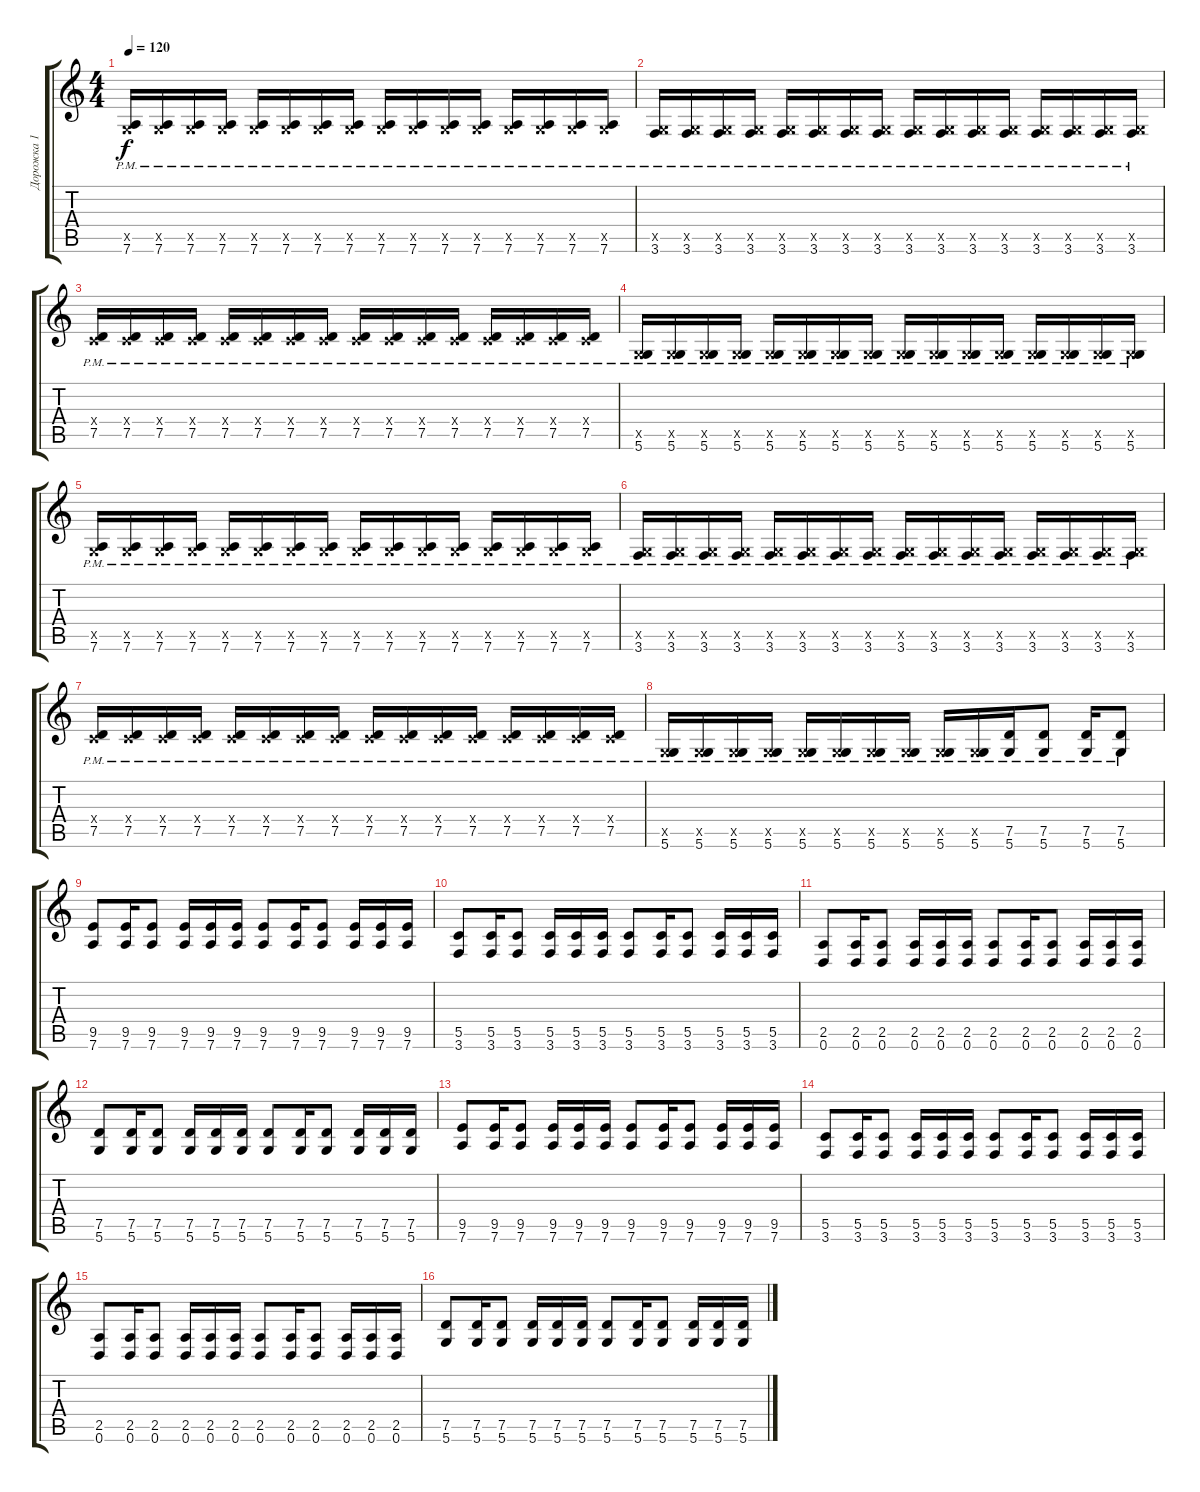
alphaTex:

\track ("Дорожка 1" "Дорожка 1") {instrument overdrivenguitar}
\staff {score tabs}
\tuning (D4 A3 F3 C3 G2 D2) {hide}
\ts (4 4)
\tempo 120
\clef g2
\ks c
(0.5{x} 7.6{pm}).16{dy f} (0.5{x} 7.6{pm}).16 (0.5{x} 7.6{pm}).16 (0.5{x} 7.6{pm}).16 (0.5{x} 7.6{pm}).16 (0.5{x} 7.6{pm}).16 (0.5{x} 7.6{pm}).16 (0.5{x} 7.6{pm}).16 (0.5{x} 7.6{pm}).16 (0.5{x} 7.6{pm}).16 (0.5{x} 7.6{pm}).16 (0.5{x} 7.6{pm}).16 (0.5{x} 7.6{pm}).16 (0.5{x} 7.6{pm}).16 (0.5{x} 7.6{pm}).16 (0.5{x} 7.6{pm}).16 |
(0.5{x} 3.6{pm}).16 (0.5{x} 3.6{pm}).16 (0.5{x} 3.6{pm}).16 (0.5{x} 3.6{pm}).16 (0.5{x} 3.6{pm}).16 (0.5{x} 3.6{pm}).16 (0.5{x} 3.6{pm}).16 (0.5{x} 3.6{pm}).16 (0.5{x} 3.6{pm}).16 (0.5{x} 3.6{pm}).16 (0.5{x} 3.6{pm}).16 (0.5{x} 3.6{pm}).16 (0.5{x} 3.6{pm}).16 (0.5{x} 3.6{pm}).16 (0.5{x} 3.6{pm}).16 (0.5{x} 3.6{pm}).16 |
(0.4{x} 7.5{pm}).16 (0.4{x} 7.5{pm}).16 (0.4{x} 7.5{pm}).16 (0.4{x} 7.5{pm}).16 (0.4{x} 7.5{pm}).16 (0.4{x} 7.5{pm}).16 (0.4{x} 7.5{pm}).16 (0.4{x} 7.5{pm}).16 (0.4{x} 7.5{pm}).16 (0.4{x} 7.5{pm}).16 (0.4{x} 7.5{pm}).16 (0.4{x} 7.5{pm}).16 (0.4{x} 7.5{pm}).16 (0.4{x} 7.5{pm}).16 (0.4{x} 7.5{pm}).16 (0.4{x} 7.5{pm}).16 |
(0.5{x} 5.6{pm}).16 (0.5{x} 5.6{pm}).16 (0.5{x} 5.6{pm}).16 (0.5{x} 5.6{pm}).16 (0.5{x} 5.6{pm}).16 (0.5{x} 5.6{pm}).16 (0.5{x} 5.6{pm}).16 (0.5{x} 5.6{pm}).16 (0.5{x} 5.6{pm}).16 (0.5{x} 5.6{pm}).16 (0.5{x} 5.6{pm}).16 (0.5{x} 5.6{pm}).16 (0.5{x} 5.6{pm}).16 (0.5{x} 5.6{pm}).16 (0.5{x} 5.6{pm}).16 (0.5{x} 5.6{pm}).16 |
(0.5{x} 7.6{pm}).16 (0.5{x} 7.6{pm}).16 (0.5{x} 7.6{pm}).16 (0.5{x} 7.6{pm}).16 (0.5{x} 7.6{pm}).16 (0.5{x} 7.6{pm}).16 (0.5{x} 7.6{pm}).16 (0.5{x} 7.6{pm}).16 (0.5{x} 7.6{pm}).16 (0.5{x} 7.6{pm}).16 (0.5{x} 7.6{pm}).16 (0.5{x} 7.6{pm}).16 (0.5{x} 7.6{pm}).16 (0.5{x} 7.6{pm}).16 (0.5{x} 7.6{pm}).16 (0.5{x} 7.6{pm}).16 |
(0.5{x} 3.6{pm}).16 (0.5{x} 3.6{pm}).16 (0.5{x} 3.6{pm}).16 (0.5{x} 3.6{pm}).16 (0.5{x} 3.6{pm}).16 (0.5{x} 3.6{pm}).16 (0.5{x} 3.6{pm}).16 (0.5{x} 3.6{pm}).16 (0.5{x} 3.6{pm}).16 (0.5{x} 3.6{pm}).16 (0.5{x} 3.6{pm}).16 (0.5{x} 3.6{pm}).16 (0.5{x} 3.6{pm}).16 (0.5{x} 3.6{pm}).16 (0.5{x} 3.6{pm}).16 (0.5{x} 3.6{pm}).16 |
(0.4{x} 7.5{pm}).16 (0.4{x} 7.5{pm}).16 (0.4{x} 7.5{pm}).16 (0.4{x} 7.5{pm}).16 (0.4{x} 7.5{pm}).16 (0.4{x} 7.5{pm}).16 (0.4{x} 7.5{pm}).16 (0.4{x} 7.5{pm}).16 (0.4{x} 7.5{pm}).16 (0.4{x} 7.5{pm}).16 (0.4{x} 7.5{pm}).16 (0.4{x} 7.5{pm}).16 (0.4{x} 7.5{pm}).16 (0.4{x} 7.5{pm}).16 (0.4{x} 7.5{pm}).16 (0.4{x} 7.5{pm}).16 |
(0.5{x} 5.6{pm}).16 (0.5{x} 5.6{pm}).16 (0.5{x} 5.6{pm}).16 (0.5{x} 5.6{pm}).16 (0.5{x} 5.6{pm}).16 (0.5{x} 5.6{pm}).16 (0.5{x} 5.6{pm}).16 (0.5{x} 5.6{pm}).16 (0.5{x} 5.6{pm}).16 (0.5{x} 5.6{pm}).16 (7.5 5.6{pm}).16 (7.5 5.6{pm}).8 (7.5 5.6{pm}).16 (7.5 5.6{pm}).8 |
(9.5 7.6).8 (9.5 7.6).16 (9.5 7.6).8 (9.5 7.6).16 (9.5 7.6).16 (9.5 7.6).16 (9.5 7.6).8 (9.5 7.6).16 (9.5 7.6).8 (9.5 7.6).16 (9.5 7.6).16 (9.5 7.6).16 |
(5.5 3.6).8 (5.5 3.6).16 (5.5 3.6).8 (5.5 3.6).16 (5.5 3.6).16 (5.5 3.6).16 (5.5 3.6).8 (5.5 3.6).16 (5.5 3.6).8 (5.5 3.6).16 (5.5 3.6).16 (5.5 3.6).16 |
(2.5 0.6).8 (2.5 0.6).16 (2.5 0.6).8 (2.5 0.6).16 (2.5 0.6).16 (2.5 0.6).16 (2.5 0.6).8 (2.5 0.6).16 (2.5 0.6).8 (2.5 0.6).16 (2.5 0.6).16 (2.5 0.6).16 |
(7.5 5.6).8 (7.5 5.6).16 (7.5 5.6).8 (7.5 5.6).16 (7.5 5.6).16 (7.5 5.6).16 (7.5 5.6).8 (7.5 5.6).16 (7.5 5.6).8 (7.5 5.6).16 (7.5 5.6).16 (7.5 5.6).16 |
(9.5 7.6).8 (9.5 7.6).16 (9.5 7.6).8 (9.5 7.6).16 (9.5 7.6).16 (9.5 7.6).16 (9.5 7.6).8 (9.5 7.6).16 (9.5 7.6).8 (9.5 7.6).16 (9.5 7.6).16 (9.5 7.6).16 |
(5.5 3.6).8 (5.5 3.6).16 (5.5 3.6).8 (5.5 3.6).16 (5.5 3.6).16 (5.5 3.6).16 (5.5 3.6).8 (5.5 3.6).16 (5.5 3.6).8 (5.5 3.6).16 (5.5 3.6).16 (5.5 3.6).16 |
(2.5 0.6).8 (2.5 0.6).16 (2.5 0.6).8 (2.5 0.6).16 (2.5 0.6).16 (2.5 0.6).16 (2.5 0.6).8 (2.5 0.6).16 (2.5 0.6).8 (2.5 0.6).16 (2.5 0.6).16 (2.5 0.6).16 |
(7.5 5.6).8 (7.5 5.6).16 (7.5 5.6).8 (7.5 5.6).16 (7.5 5.6).16 (7.5 5.6).16 (7.5 5.6).8 (7.5 5.6).16 (7.5 5.6).8 (7.5 5.6).16 (7.5 5.6).16 (7.5 5.6).16
